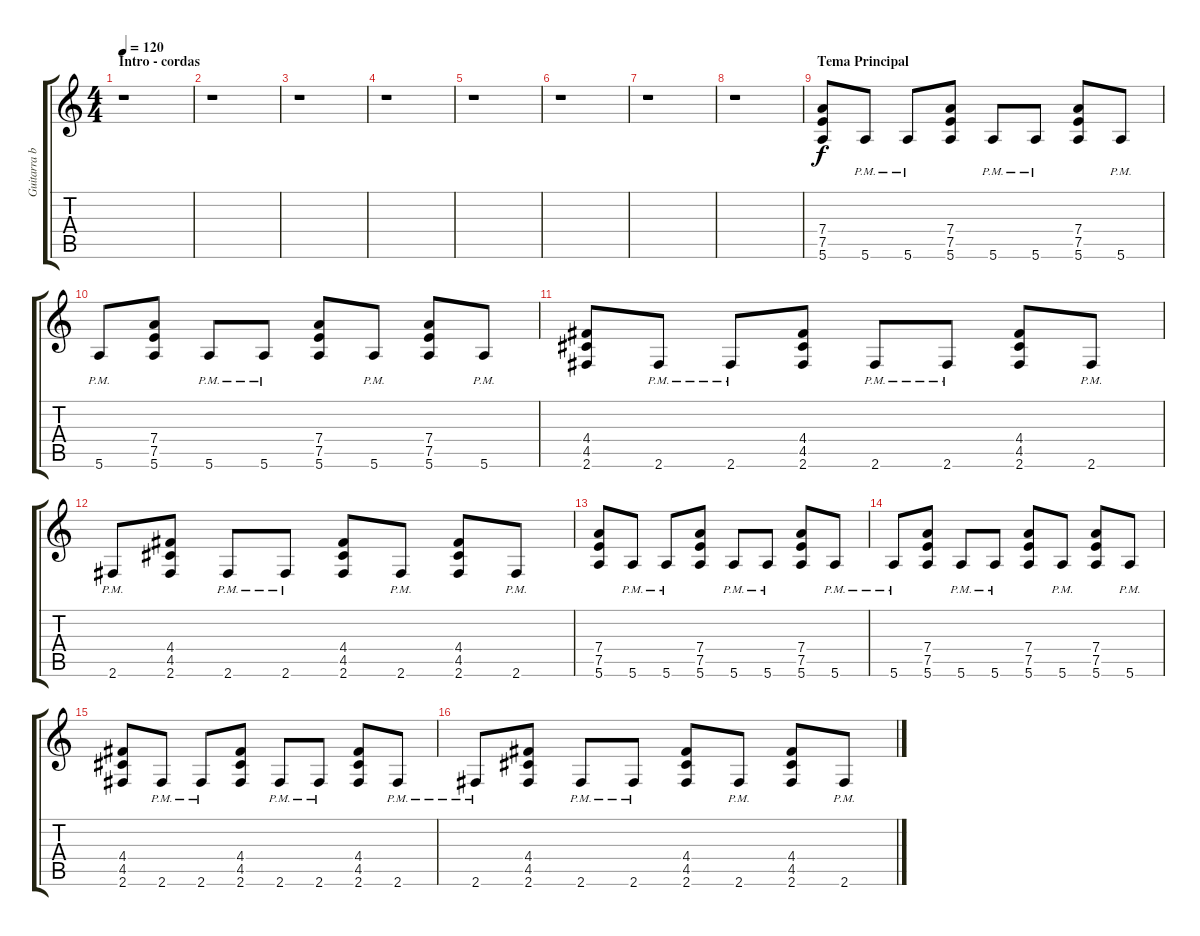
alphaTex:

\track ("Guitarra base" "Guitarra b") {instrument overdrivenguitar}
\staff {score tabs}
\tuning (E4 B3 G3 D3 A2 E2) {hide}
\ts (4 4)
\section ("" "Intro - cordas")
\tempo 120
\clef g2
\ks c
r.1{dy f instrument overdrivenguitar} |
r.1 |
r.1 |
r.1 |
r.1 |
r.1 |
r.1 |
r.1 |
\section ("" "Tema Principal")
(7.4 7.5 5.6).8 5.6{pm}.8 5.6{pm}.8 (7.4 7.5 5.6).8 5.6{pm}.8 5.6{pm}.8 (7.4 7.5 5.6).8 5.6{pm}.8 |
5.6{pm}.8 (7.4 7.5 5.6).8 5.6{pm}.8 5.6{pm}.8 (7.4 7.5 5.6).8 5.6{pm}.8 (7.4 7.5 5.6).8 5.6{pm}.8 |
(4.4 4.5 2.6).8 2.6{pm}.8 2.6{pm}.8 (4.4 4.5 2.6).8 2.6{pm}.8 2.6{pm}.8 (4.4 4.5 2.6).8 2.6{pm}.8 |
2.6{pm}.8 (4.4 4.5 2.6).8 2.6{pm}.8 2.6{pm}.8 (4.4 4.5 2.6).8 2.6{pm}.8 (4.4 4.5 2.6).8 2.6{pm}.8 |
(7.4 7.5 5.6).8 5.6{pm}.8 5.6{pm}.8 (7.4 7.5 5.6).8 5.6{pm}.8 5.6{pm}.8 (7.4 7.5 5.6).8 5.6{pm}.8 |
5.6{pm}.8 (7.4 7.5 5.6).8 5.6{pm}.8 5.6{pm}.8 (7.4 7.5 5.6).8 5.6{pm}.8 (7.4 7.5 5.6).8 5.6{pm}.8 |
(4.4 4.5 2.6).8 2.6{pm}.8 2.6{pm}.8 (4.4 4.5 2.6).8 2.6{pm}.8 2.6{pm}.8 (4.4 4.5 2.6).8 2.6{pm}.8 |
2.6{pm}.8 (4.4 4.5 2.6).8 2.6{pm}.8 2.6{pm}.8 (4.4 4.5 2.6).8 2.6{pm}.8 (4.4 4.5 2.6).8 2.6{pm}.8
